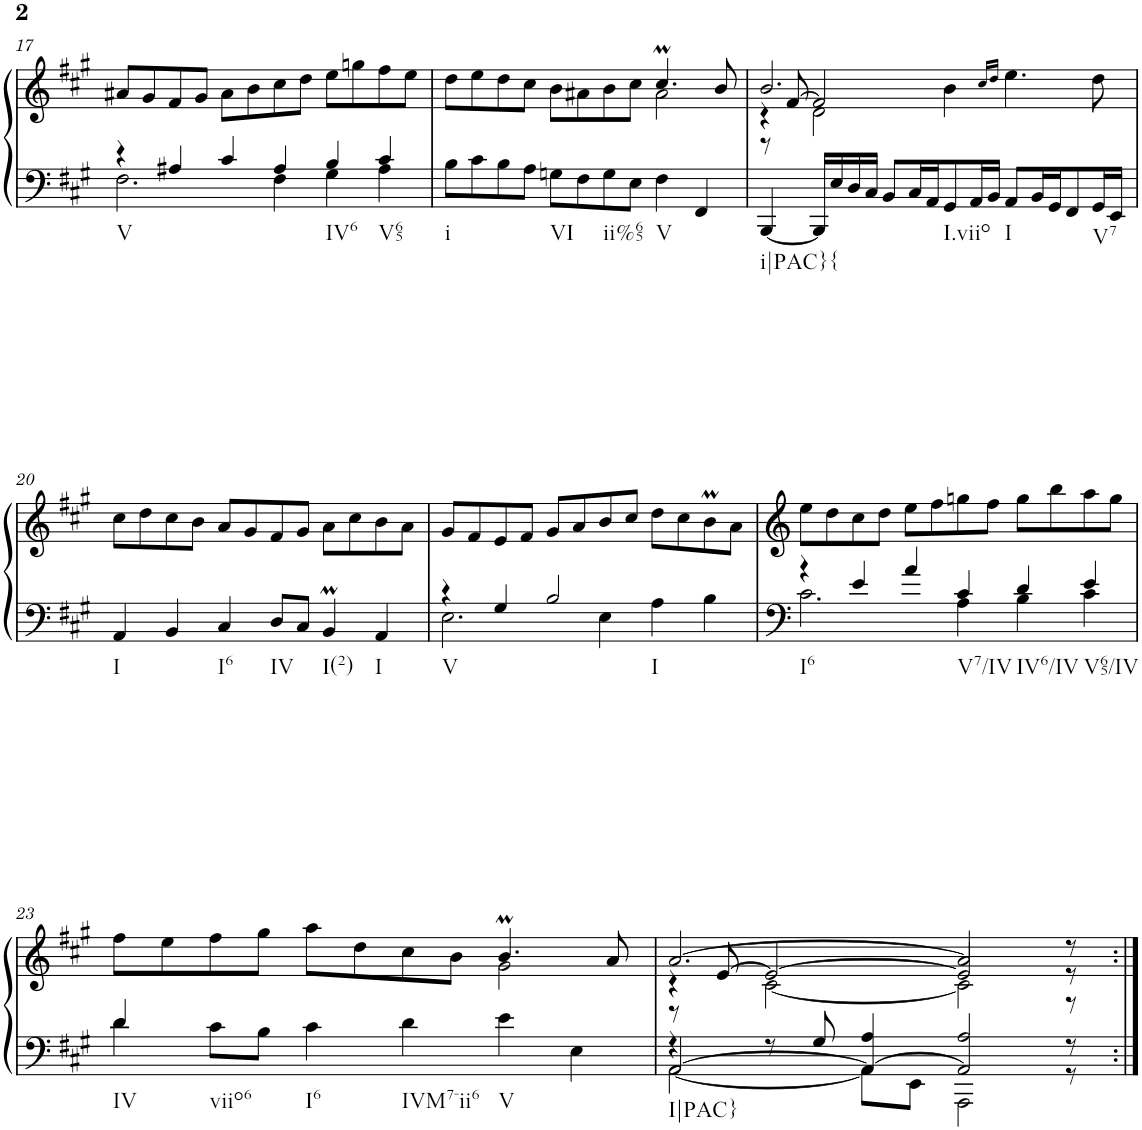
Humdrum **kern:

**kern	**kern
*part1	*part1
*staff2	*staff1
*I"Piano	*
*I'Pno.	*
!!LO:PB:g=z
*clefF4	*clefG2
*k[f#c#g#]	*k[f#c#g#]
*M3/2	*M3/2
=17	=17
*^	*
!LO:TX:b:t=V	!	!
4r	2.F#\	8a#X/L
.	.	8g#/
4A#X/	.	8f#/
.	.	8g#/J
4c#/	.	8a#\L
.	.	8b\
4A#/	4F#\	8cc#\
.	.	8dd\J
!LO:TX:b:t=IV6	!	!
4B/	4G#\	8ee\L
.	.	8ggn\
!LO:TX:b:t=V65	!	!
4c#/	4A#\	8ff#\
.	.	8ee\J
*v	*v	*
=18	=18
*	*^
!LO:TX:b:t=i	!	!
8B\L	8dd\L	1ryy
8c#\	8ee\	.
8B\	8dd\	.
8A\J	8cc#\J	.
!LO:TX:b:t=VI	!	!
8Gn\L	8b\L	.
8F#\	8a#X\	.
!LO:TX:b:t=ii%65	!	!
8G\	8b\	.
8E\J	8cc#\J	.
!LO:TX:b:t=V	!	!
4F#\	4.cc#m/	2a#\
4FF#/	.	.
.	8b/	.
=19	=19	=19
*	*	*^
!LO:TX:b:t=i|PAC}{	!	!	!
[4BBB/	2.b/	4r	8r
.	.	.	[8f#/
16BBB/LL]	.	2d\	2f#/]
16E/	.	.	.
16D/	.	.	.
16C#/JJ	.	.	.
8BB/L	.	.	.
16C#/L	.	.	.
16AA/J	.	.	.
!LO:TX:b:t=I.viio	!	!	!
8GG#/	4b\	2.ryy	2.ryy
16AA/L	.	.	.
16BB/JJ	.	.	.
.	16qcc#/LL	.	.
.	16qdd/JJ	.	.
!LO:TX:b:t=I	!	!	!
8AA/L	4.ee\	.	.
16BB/L	.	.	.
16GG#/J	.	.	.
8FF#/	.	.	.
!LO:TX:b:t=V7	!	!	!
16GG#/L	8dd\	.	.
16EE/JJ	.	.	.
*	*v	*v	*v
!!LO:LB:g=z
=20	=20
!LO:TX:b:t=I	!
4AA/	8cc#\L
.	8dd\
4BB/	8cc#\
.	8b\J
!LO:TX:b:t=I6	!
4C#/	8a/L
.	8g#/
!LO:TX:b:t=IV	!
8D/L	8f#/
8C#/J	8g#/J
!LO:TX:b:t=I(2)	!
4BBM/	8a\L
.	8cc#\
!LO:TX:b:t=I	!
4AA/	8b\
.	8a\J
=21	=21
*^	*
!LO:TX:b:t=V	!	!
4r	2.E\	8g#/L
.	.	8f#/
4G#/	.	8e/
.	.	8f#/J
2B/	.	8g#/L
.	.	8a/
.	4E\	8b/
.	.	8cc#/J
!LO:TX:b:t=I	!	!
4A\	2ryy	8dd\L
.	.	8cc#\
4B\	.	8bM\
.	.	8a\J
=22	=22	=22
!LO:TX:b:t=I6	!	!
4r	2.c#\	8ee\L
.	.	8dd\
4e/	.	8cc#\
.	.	8dd\J
4a/	.	8ee\L
.	.	8ff#\
!LO:TX:b:t=V7/IV	!	!
4c#/	4A\	8ggn\
.	.	8ff#\J
!LO:TX:b:t=IV6/IV	!	!
4d/	4B\	8gg\L
.	.	8bb\
!LO:TX:b:t=V65/IV	!	!
4e/	4c#\	8aa\
.	.	8gg\J
!!LO:LB:g=z
=23	=23	=23
*	*	*^
!LO:TX:b:t=IV	!	!	!
4d/	4d\	8ff#\L	1ryy
.	.	8ee\	.
!LO:TX:b:t=viio6	!	!	!
8c#\L	1ryy	8ff#\	.
8B\J	.	8gg#\J	.
!LO:TX:b:t=I6	!	!	!
4c#\	.	8aa\L	.
.	.	8dd\	.
!LO:TX:b:t=IVM7-ii6	!	!	!
4d\	.	8cc#\	.
.	.	8b\J	.
!LO:TX:b:t=V	!	!	!
4e\	.	4.bM/	2g#\
4E\	4ryy	.	.
.	.	8a/	.
=24	=24	=24	=24
*	*^	*	*^
!LO:TX:b:t=I|PAC}	!	!	!	!	!
4r	[2AA\	[2AA/	[2.a/	4r	8r
.	.	.	.	.	[8e/
8r	.	.	.	[2c#\	2e/_
8G#/	.	.	.	.	.
4A/	8AA\L]	4AA/_	.	.	.
.	8EE\J	.	.	.	.
2A/	2AAA\	2AA/]	2a/]	2c#\]	2e/]
8r	8r	8ryy	8r	8r	8r
*v	*v	*v	*	*	*
*	*v	*v	*v
=:|!	=:|!
*-	*-
